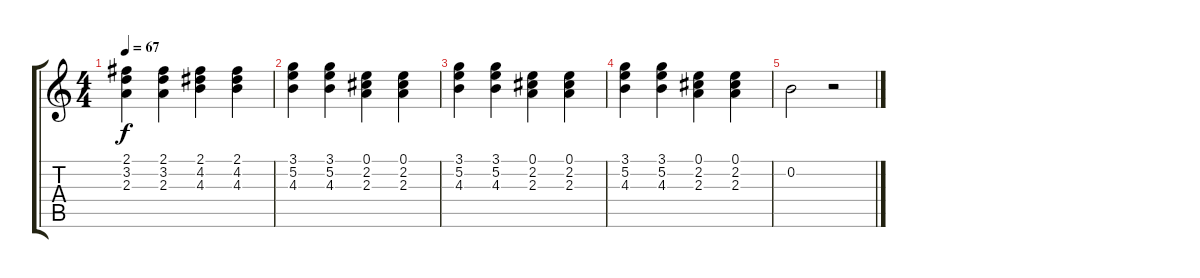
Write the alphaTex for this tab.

\track "" {instrument acousticguitarsteel}
\staff {score tabs}
\tuning (E4 B3 G3 D3 A2 E2) {hide}
\ts (4 4)
\tempo 67
\clef g2
\ks c
(2.1 3.2 2.3).4{dy f} (2.1 3.2 2.3).4 (2.1 4.2 4.3).4 (2.1 4.2 4.3).4 |
(3.1 5.2 4.3).4 (3.1 5.2 4.3).4 (0.1 2.2 2.3).4 (0.1 2.2 2.3).4 |
(3.1 5.2 4.3).4 (3.1 5.2 4.3).4 (0.1 2.2 2.3).4 (0.1 2.2 2.3).4 |
(3.1 5.2 4.3).4 (3.1 5.2 4.3).4 (0.1 2.2 2.3).4 (0.1 2.2 2.3).4 |
0.2.2 r.2
